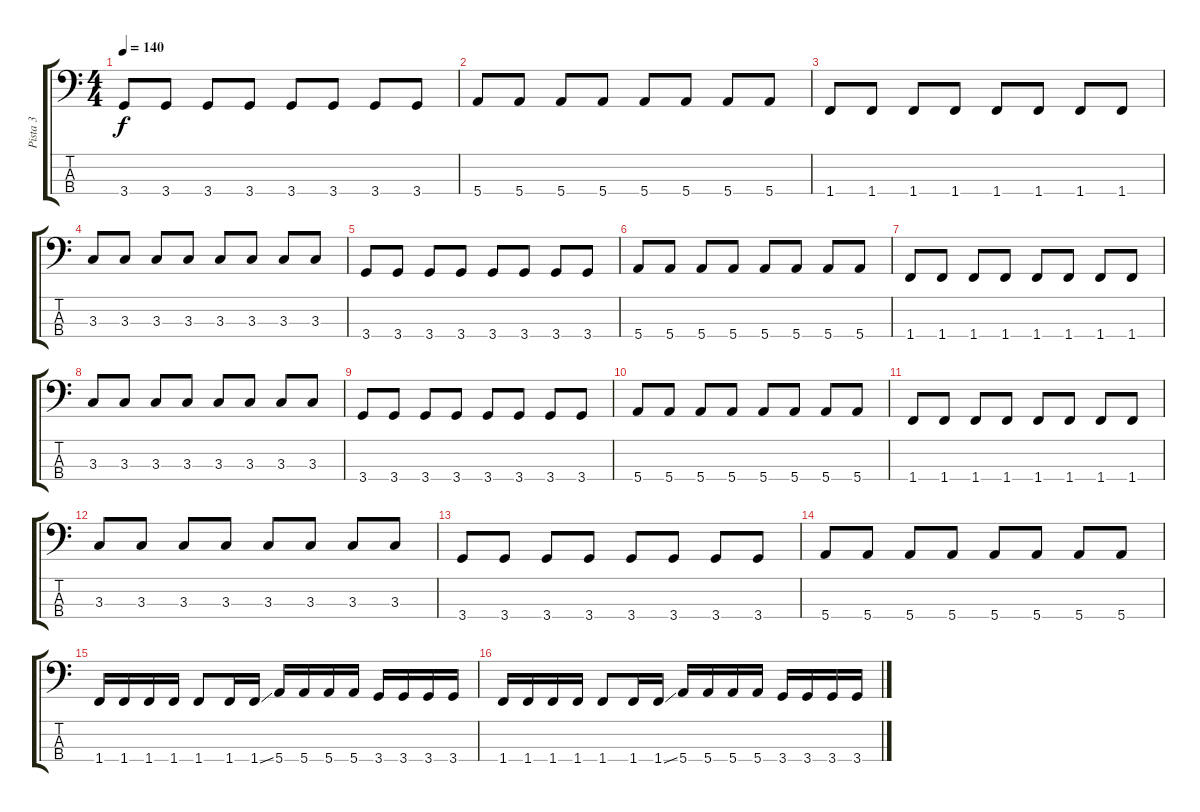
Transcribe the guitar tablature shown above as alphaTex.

\track ("Pista 3" "Pista 3") {instrument electricbasspick}
\staff {score tabs}
\tuning (G2 D2 A1 E1) {hide}
\ts (4 4)
\tempo 140
\clef f4
\ks c
3.4.8{dy f} 3.4.8 3.4.8 3.4.8 3.4.8 3.4.8 3.4.8 3.4.8 |
5.4.8 5.4.8 5.4.8 5.4.8 5.4.8 5.4.8 5.4.8 5.4.8 |
1.4.8 1.4.8 1.4.8 1.4.8 1.4.8 1.4.8 1.4.8 1.4.8 |
3.3.8 3.3.8 3.3.8 3.3.8 3.3.8 3.3.8 3.3.8 3.3.8 |
3.4.8 3.4.8 3.4.8 3.4.8 3.4.8 3.4.8 3.4.8 3.4.8 |
5.4.8 5.4.8 5.4.8 5.4.8 5.4.8 5.4.8 5.4.8 5.4.8 |
1.4.8 1.4.8 1.4.8 1.4.8 1.4.8 1.4.8 1.4.8 1.4.8 |
3.3.8 3.3.8 3.3.8 3.3.8 3.3.8 3.3.8 3.3.8 3.3.8 |
3.4.8 3.4.8 3.4.8 3.4.8 3.4.8 3.4.8 3.4.8 3.4.8 |
5.4.8 5.4.8 5.4.8 5.4.8 5.4.8 5.4.8 5.4.8 5.4.8 |
1.4.8 1.4.8 1.4.8 1.4.8 1.4.8 1.4.8 1.4.8 1.4.8 |
3.3.8 3.3.8 3.3.8 3.3.8 3.3.8 3.3.8 3.3.8 3.3.8 |
3.4.8 3.4.8 3.4.8 3.4.8 3.4.8 3.4.8 3.4.8 3.4.8 |
5.4.8 5.4.8 5.4.8 5.4.8 5.4.8 5.4.8 5.4.8 5.4.8 |
1.4.16 1.4.16 1.4.16 1.4.16 1.4.8 1.4.16 1.4{ss}.16 5.4.16 5.4.16 5.4.16 5.4.16 3.4.16 3.4.16 3.4.16 3.4.16 |
1.4.16 1.4.16 1.4.16 1.4.16 1.4.8 1.4.16 1.4{ss}.16 5.4.16 5.4.16 5.4.16 5.4.16 3.4.16 3.4.16 3.4.16 3.4.16
